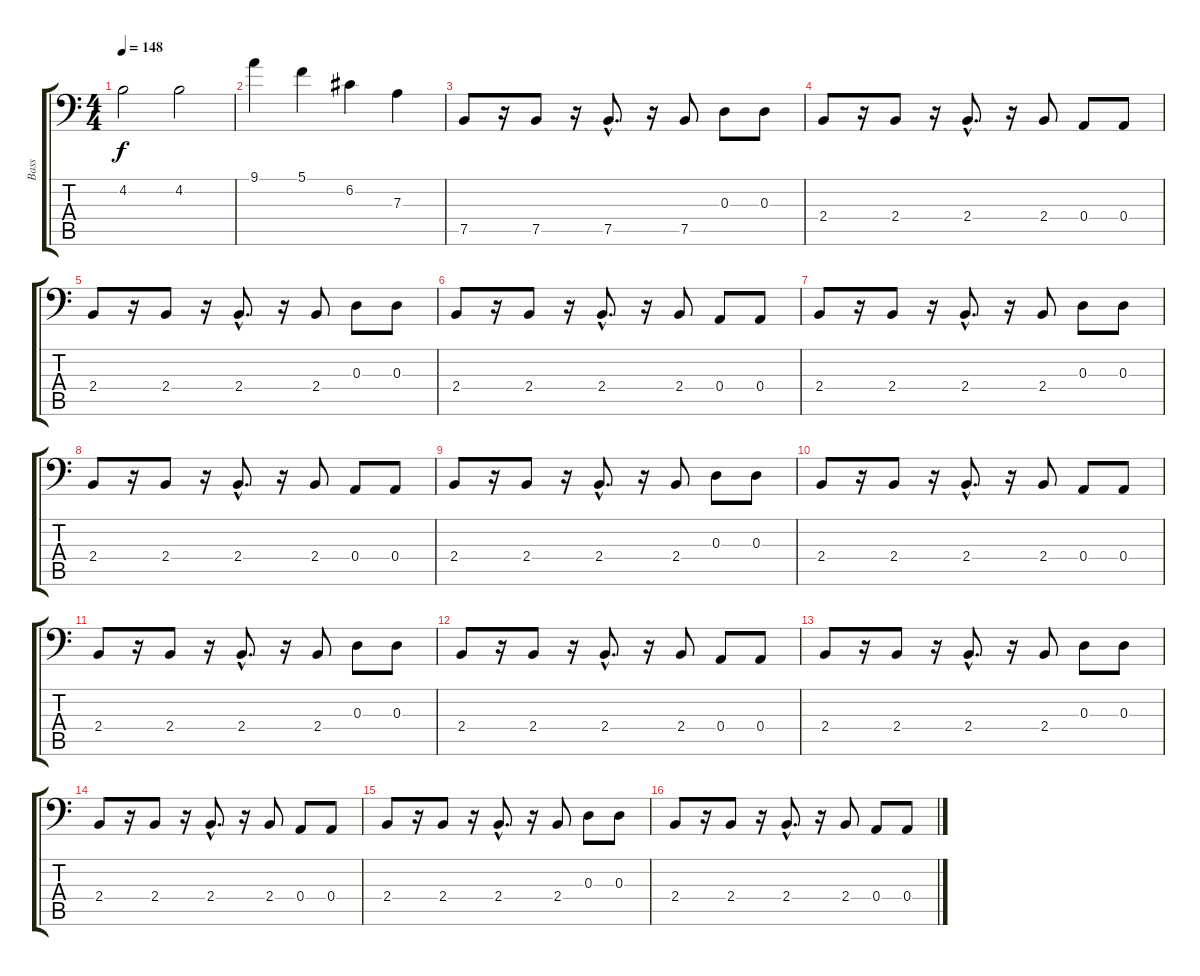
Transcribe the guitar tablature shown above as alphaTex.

\track ("Bass" "Bass") {instrument fretlessbass}
\staff {score tabs}
\tuning (C3 G2 D2 A1 E1 B0) {hide}
\ts (4 4)
\tempo 148
\clef f4
\ks c
4.2.2{dy f} 4.2.2 |
9.1.4 5.1.4 6.2.4 7.3.4 |
7.5.8 r.16 7.5.8 r.16 7.5{hac}.8{d} r.16 7.5.8 0.3.8 0.3.8 |
2.4.8 r.16 2.4.8 r.16 2.4{hac}.8{d} r.16 2.4.8 0.4.8 0.4.8 |
2.4.8 r.16 2.4.8 r.16 2.4{hac}.8{d} r.16 2.4.8 0.3.8 0.3.8 |
2.4.8 r.16 2.4.8 r.16 2.4{hac}.8{d} r.16 2.4.8 0.4.8 0.4.8 |
2.4.8 r.16 2.4.8 r.16 2.4{hac}.8{d} r.16 2.4.8 0.3.8 0.3.8 |
2.4.8 r.16 2.4.8 r.16 2.4{hac}.8{d} r.16 2.4.8 0.4.8 0.4.8 |
2.4.8 r.16 2.4.8 r.16 2.4{hac}.8{d} r.16 2.4.8 0.3.8 0.3.8 |
2.4.8 r.16 2.4.8 r.16 2.4{hac}.8{d} r.16 2.4.8 0.4.8 0.4.8 |
2.4.8 r.16 2.4.8 r.16 2.4{hac}.8{d} r.16 2.4.8 0.3.8 0.3.8 |
2.4.8 r.16 2.4.8 r.16 2.4{hac}.8{d} r.16 2.4.8 0.4.8 0.4.8 |
2.4.8 r.16 2.4.8 r.16 2.4{hac}.8{d} r.16 2.4.8 0.3.8 0.3.8 |
2.4.8 r.16 2.4.8 r.16 2.4{hac}.8{d} r.16 2.4.8 0.4.8 0.4.8 |
2.4.8 r.16 2.4.8 r.16 2.4{hac}.8{d} r.16 2.4.8 0.3.8 0.3.8 |
2.4.8 r.16 2.4.8 r.16 2.4{hac}.8{d} r.16 2.4.8 0.4.8 0.4.8
